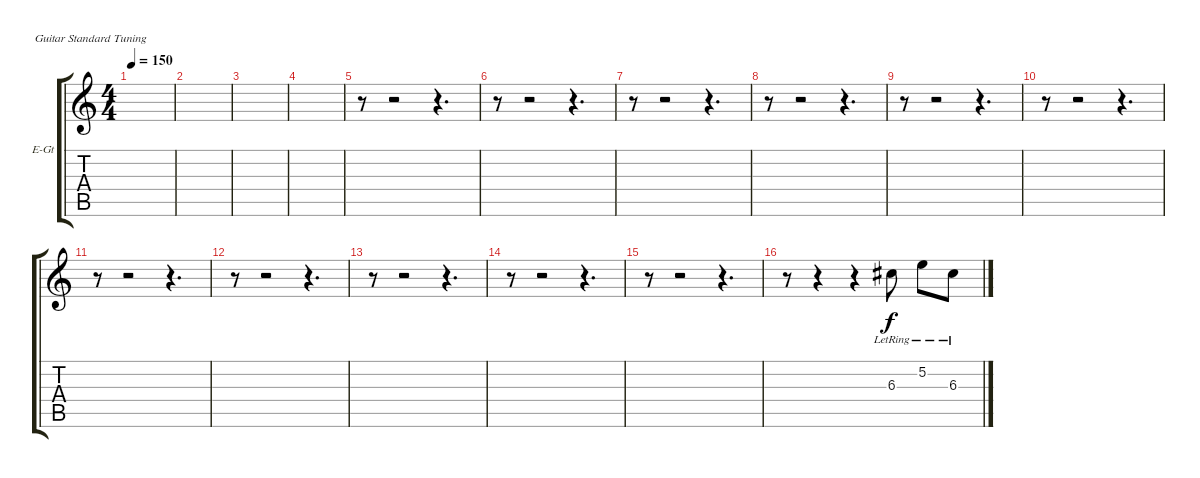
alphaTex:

\bracketExtendMode groupsimilarinstruments
\firstSystemTrackNameOrientation horizontal
\otherSystemsTrackNameOrientation horizontal
\track ("Äîðîæêà 1" "E-Gt") {instrument distortionguitar}
\staff {score tabs}
\tuning (E4 B3 G3 D3 A2 E2)
\ts (4 4)
\tempo 150
\clef g2
\ks c
|
|
|
|
r.8 r.2 r.4{d} |
r.8 r.2 r.4{d} |
r.8 r.2 r.4{d} |
r.8 r.2 r.4{d} |
r.8 r.2 r.4{d} |
r.8 r.2 r.4{d} |
r.8 r.2 r.4{d} |
r.8 r.2 r.4{d} |
r.8 r.2 r.4{d} |
r.8 r.2 r.4{d} |
r.8 r.2 r.4{d} |
r.8 r.4 r.4 6.3{lr}.8 5.2{lr}.8 6.3{lr}.8
